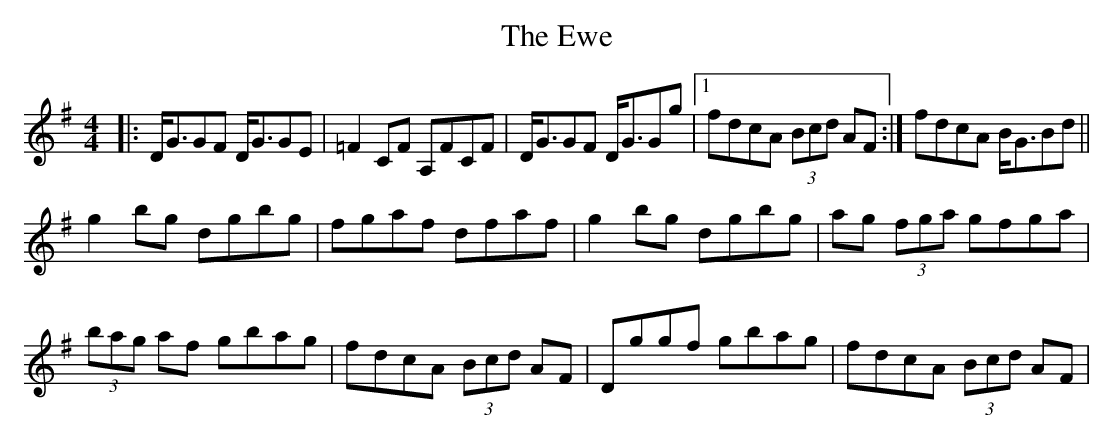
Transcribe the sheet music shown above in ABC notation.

X:1
T: The Ewe
M: 4/4
L: 1/8
K: Gmaj
|:D<GGF D<GGE|=F2CF A,FCF|D<GGF D<GGg|1 fdcA (3Bcd AF:|fdcA B<GBd||
g2bg dgbg|fgaf dfaf|g2bg dgbg|ag (3fga gfga|
(3bag af gbag|fdcA (3Bcd AF|Dggf gbag|fdcA (3Bcd AF|
